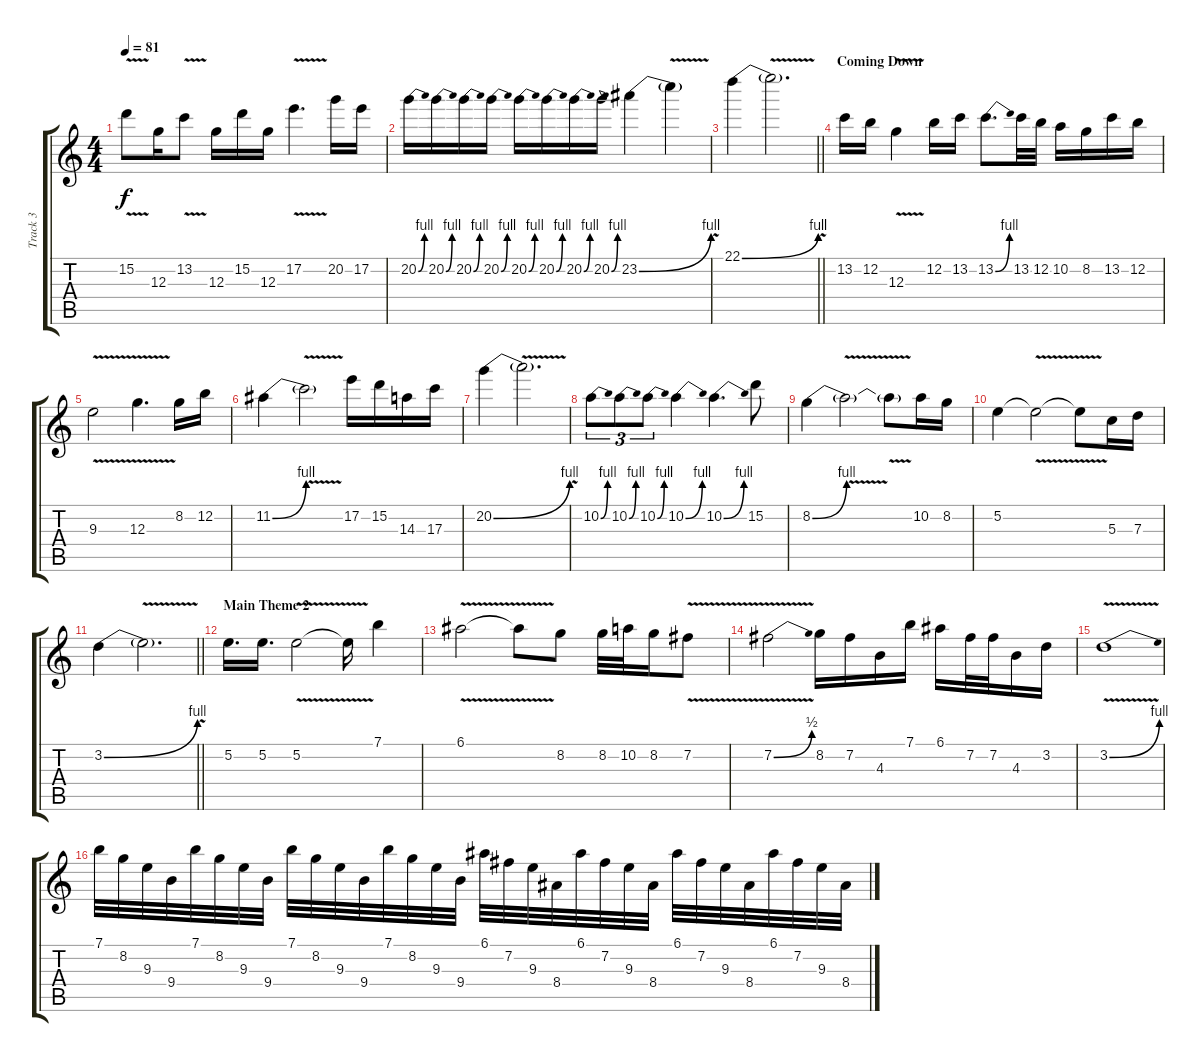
\track ("Track 3" "Track 3") {instrument distortionguitar}
\staff {score tabs}
\tuning (E4 B3 G3 D3 A2 E2) {hide}
\ts (4 4)
\tempo 81
\clef g2
\ks c
15.2{v}.8{dy f} 12.3.16 13.2{v}.8 12.3.16 15.2.16 12.3.16 17.2{v}.4{d} 20.2.16 17.2.16 |
20.2{be (bend 0 0 60 4)}.16 20.2{be (bend 0 0 60 4)}.16 20.2{be (bend 0 0 60 4)}.16 20.2{be (bend 0 0 60 4)}.16 20.2{be (bend 0 0 60 4)}.16 20.2{be (bend 0 0 60 4)}.16 20.2{be (bend 0 0 60 4)}.16 20.2{be (bend 0 0 60 4)}.16 23.2{be (bend 0 0 60 4)}.4 23.2{v t}.4 |
\barLineRight lightlight
22.1{be (bend 0 0 60 4)}.4 22.1{v t}.2{d} |
\section ("" "Coming Down")
13.2.16{volume 16} 12.2.16 12.3{v}.4 12.2.16 13.2.16 13.2{be (bend 0 0 60 4)}.8{d} 13.2.32 12.2.32 10.2.16 8.2.16 13.2.16 12.2.16 |
9.3{v}.2 12.3{v}.4{d} 8.2.16 12.2.16 |
11.2{be (bend 0 0 60 4)}.4 11.2{v t}.2 17.2.16 15.2.16 14.3.16 17.3.16 |
20.2{be (bend 0 0 60 4)}.4 20.2{v t}.2{d} |
10.2{be (bend 0 0 60 4)}.8{tu (3 2)} 10.2{be (bend 0 0 60 4)}.8{tu (3 2)} 10.2{be (bend 0 0 60 4)}.8{tu (3 2)} 10.2{be (bend 0 0 60 4)}.4 10.2{be (bend 0 0 60 4)}.4{d} 15.2.8 |
8.2{be (bend 0 0 60 4)}.4 8.2{v t}.2 8.2{t}.8 10.2.16 8.2.16 |
5.2.4 5.2{v t}.2 5.2{t}.8 5.3.16 7.3.16 |
\barLineRight lightlight
3.2{be (bend 0 0 60 4)}.4 3.2{v t}.2{d} |
\section ("" "Main Theme 2")
5.2.16{d volume 13} 5.2.16{d} 5.2{v}.2 5.2{t}.16 7.1.4 |
6.1{v}.2 6.1{t}.8 8.2.8 8.2.32 10.2.32 8.2.16 7.2{v}.8 |
7.2{be (bend 0 0 60 2) v}.2 8.2.16 7.2.16 4.3.16 7.1.16 6.1.16 7.2.32 7.2.32 4.3.16 3.2.16 |
3.2{be (bend 0 0 60 4) v}.1 |
7.1.32 8.2.32 9.3.32 9.4.32 7.1.32 8.2.32 9.3.32 9.4.32 7.1.32 8.2.32 9.3.32 9.4.32 7.1.32 8.2.32 9.3.32 9.4.32 6.1.32 7.2.32 9.3.32 8.4.32 6.1.32 7.2.32 9.3.32 8.4.32 6.1.32 7.2.32 9.3.32 8.4.32 6.1.32 7.2.32 9.3.32 8.4.32
